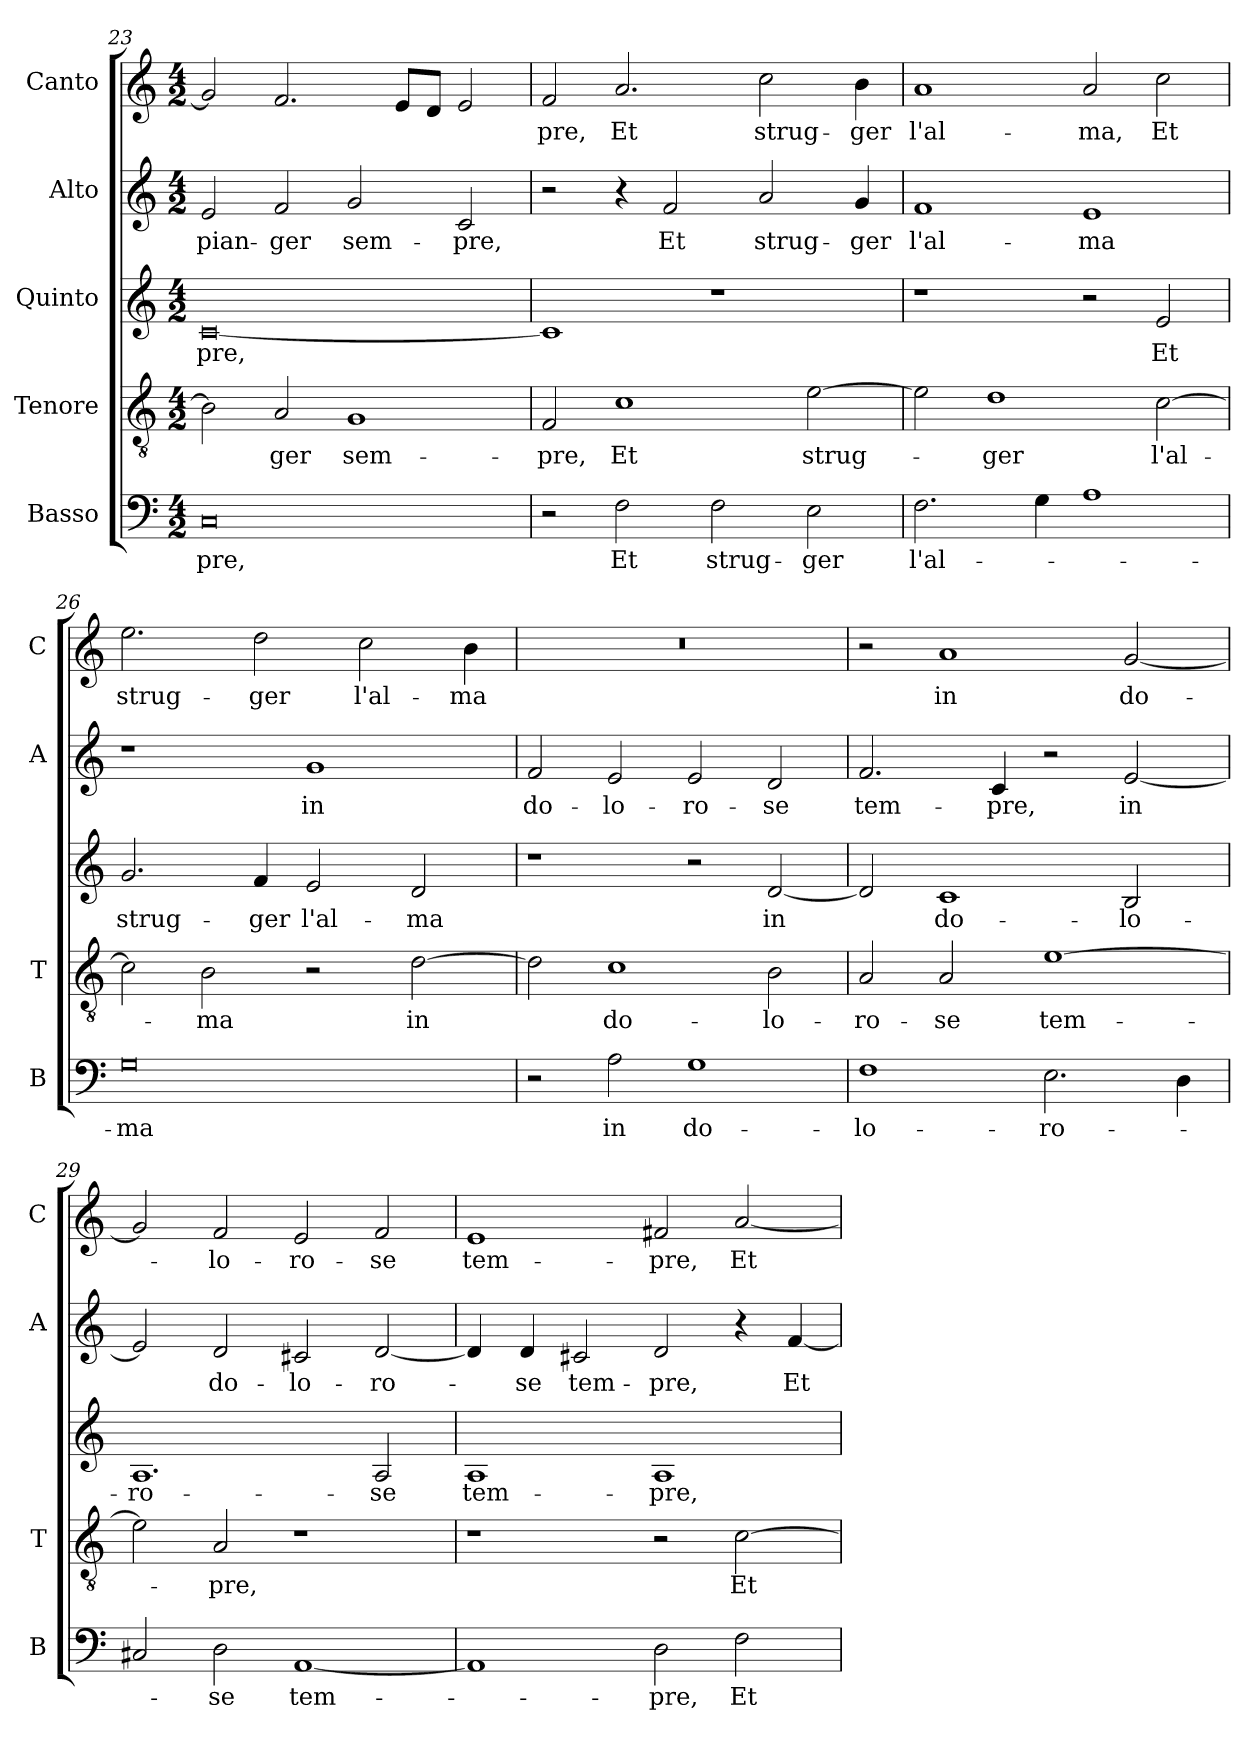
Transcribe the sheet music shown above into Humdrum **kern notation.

**kern	**text	**kern	**text	**kern	**text	**kern	**text	**kern	**text
*part5	*part5	*part4	*part4	*part3	*part3	*part2	*part2	*part1	*part1
*staff5	*staff5	*staff4	*staff4	*staff3	*staff3	*staff2	*staff2	*staff1	*staff1
*I"Basso	*	*I"Tenore	*	*I"Quinto	*	*I"Alto	*	*I"Canto	*
*I'B	*	*I'T	*	*	*	*I'A	*	*I'C	*
*clefF4	*	*clefGv2	*	*clefG2	*	*clefG2	*	*clefG2	*
*k[]	*	*k[]	*	*k[]	*	*k[]	*	*k[]	*
*C:	*	*C:	*	*C:	*	*C:	*	*C:	*
*M4/2	*	*M4/2	*	*M4/2	*	*M4/2	*	*M4/2	*
=23	=23	=23	=23	=23	=23	=23	=23	=23	=23
!	!LO:LY:b	!	!	!	!LO:LY:b	!	!LO:LY:b	!	!
0C	-pre,	2B-\]	.	[0c	-pre,	2e/	pian-	2g/]	.
!	!	!	!LO:LY:b	!	!	!	!LO:LY:b	!	!
.	.	2A/	-ger	.	.	2f/	-ger	2.f/	.
!	!	!	!LO:LY:b	!	!	!	!LO:LY:b	!	!
.	.	1G	sem-	.	.	2g/	sem-	.	.
.	.	.	.	.	.	.	.	8e/L	.
.	.	.	.	.	.	.	.	8d/J	.
!	!	!	!	!	!	!	!LO:LY:b	!	!
.	.	.	.	.	.	2c/	-pre,	2e/	.
!!LO:PB:g=z
=24	=24	=24	=24	=24	=24	=24	=24	=24	=24
!	!	!	!LO:LY:b	!	!	!	!	!	!LO:LY:b
2r	.	2F/	-pre,	1c]	.	2r	.	2f/	-pre,
!	!LO:LY:b	!	!LO:LY:b	!	!	!	!	!	!LO:LY:b
2F\	Et	1c	Et	.	.	4r	.	2.a/	Et
!	!	!	!	!	!	!	!LO:LY:b	!	!
.	.	.	.	.	.	2f/	Et	.	.
!	!LO:LY:b	!	!	!	!	!	!	!	!
2F\	strug-	.	.	1r	.	.	.	.	.
!	!	!	!	!	!	!	!LO:LY:b	!	!LO:LY:b
.	.	.	.	.	.	2a/	strug-	2cc\	strug-
!	!LO:LY:b	!	!LO:LY:b	!	!	!	!	!	!
2E\	-ger	[2e\	strug-	.	.	.	.	.	.
!	!	!	!	!	!	!	!LO:LY:b	!	!LO:LY:b
.	.	.	.	.	.	4g/	-ger	4b\	-ger
=25	=25	=25	=25	=25	=25	=25	=25	=25	=25
!	!LO:LY:b	!	!	!	!	!	!LO:LY:b	!	!LO:LY:b
2.F\	l'al-	2e\]	.	1r	.	1f	l'al-	1a	l'al-
!	!	!	!LO:LY:b	!	!	!	!	!	!
.	.	1d	-ger	.	.	.	.	.	.
4G\	.	.	.	.	.	.	.	.	.
!	!	!	!	!	!	!	!LO:LY:b	!	!LO:LY:b
1A	.	.	.	2r	.	1e	-ma	2a/	-ma,
!	!	!	!LO:LY:b	!	!LO:LY:b	!	!	!	!LO:LY:b
.	.	[2c\	l'al-	2e/	Et	.	.	2cc\	Et
=26	=26	=26	=26	=26	=26	=26	=26	=26	=26
!	!LO:LY:b	!	!	!	!LO:LY:b	!	!	!	!LO:LY:b
0G	-ma	2c\]	.	2.g/	strug-	1r	.	2.ee\	strug-
!	!	!	!LO:LY:b	!	!	!	!	!	!
.	.	2B\	-ma	.	.	.	.	.	.
!	!	!	!	!	!LO:LY:b	!	!	!	!LO:LY:b
.	.	.	.	4f/	-ger	.	.	2dd\	-ger
!	!	!	!	!	!LO:LY:b	!	!LO:LY:b	!	!
.	.	2r	.	2e/	l'al-	1g	in	.	.
!	!	!	!	!	!	!	!	!	!LO:LY:b
.	.	.	.	.	.	.	.	2cc\	l'al-
!	!	!	!LO:LY:b	!	!LO:LY:b	!	!	!	!
.	.	[2d\	in	2d/	-ma	.	.	.	.
!	!	!	!	!	!	!	!	!	!LO:LY:b
.	.	.	.	.	.	.	.	4b\	-ma
=27	=27	=27	=27	=27	=27	=27	=27	=27	=27
!	!	!	!	!	!	!	!LO:LY:b	!	!
2r	.	2d\]	.	1r	.	2f/	do-	0r	.
!	!LO:LY:b	!	!LO:LY:b	!	!	!	!LO:LY:b	!	!
2A\	in	1c	do-	.	.	2e/	-lo-	.	.
!	!LO:LY:b	!	!	!	!	!	!LO:LY:b	!	!
1G	do-	.	.	2r	.	2e/	-ro-	.	.
!	!	!	!LO:LY:b	!	!LO:LY:b	!	!LO:LY:b	!	!
.	.	2B\	-lo-	[2d/	in	2d/	-se	.	.
=28	=28	=28	=28	=28	=28	=28	=28	=28	=28
!	!LO:LY:b	!	!LO:LY:b	!	!	!	!LO:LY:b	!	!
1F	-lo-	2A/	-ro-	2d/]	.	2.f/	tem-	2r	.
!	!	!	!LO:LY:b	!	!LO:LY:b	!	!	!	!LO:LY:b
.	.	2A/	-se	1c	do-	.	.	1a	in
!	!	!	!	!	!	!	!LO:LY:b	!	!
.	.	.	.	.	.	4c/	-pre,	.	.
!	!LO:LY:b	!	!LO:LY:b	!	!	!	!	!	!
2.E\	-ro-	[1e	tem-	.	.	2r	.	.	.
!	!	!	!	!	!LO:LY:b	!	!LO:LY:b	!	!LO:LY:b
.	.	.	.	2B/	-lo-	[2e/	in	[2g/	do-
4D\	.	.	.	.	.	.	.	.	.
!!LO:LB:g=z
=29	=29	=29	=29	=29	=29	=29	=29	=29	=29
!	!	!	!	!	!LO:LY:b	!	!	!	!
2C#X/	.	2e\]	.	1.A	-ro-	2e/]	.	2g/]	.
!	!LO:LY:b	!	!LO:LY:b	!	!	!	!LO:LY:b	!	!LO:LY:b
2D\	-se	2A/	-pre,	.	.	2d/	do-	2f/	-lo-
!	!LO:LY:b	!	!	!	!	!	!LO:LY:b	!	!LO:LY:b
[1AA	tem-	1r	.	.	.	2c#X/	-lo-	2e/	-ro-
!	!	!	!	!	!LO:LY:b	!	!LO:LY:b	!	!LO:LY:b
.	.	.	.	2A/	-se	[2d/	-ro-	2f/	-se
=30	=30	=30	=30	=30	=30	=30	=30	=30	=30
!	!	!	!	!	!LO:LY:b	!	!	!	!LO:LY:b
1AA]	.	1r	.	1A	tem-	4d/]	.	1e	tem-
!	!	!	!	!	!	!	!LO:LY:b	!	!
.	.	.	.	.	.	4d/	-se	.	.
!	!	!	!	!	!	!	!LO:LY:b	!	!
.	.	.	.	.	.	2c#X/	tem-	.	.
!	!LO:LY:b	!	!	!	!LO:LY:b	!	!LO:LY:b	!	!LO:LY:b
2D\	-pre,	2r	.	1A	-pre,	2d/	-pre,	2f#X/	-pre,
!	!LO:LY:b	!	!LO:LY:b	!	!	!	!	!	!LO:LY:b
2F\	Et	[2c\	Et	.	.	4r	.	[2a/	Et
!	!	!	!	!	!	!	!LO:LY:b	!	!
.	.	.	.	.	.	[4f/	Et	.	.
=	=	=	=	=	=	=	=	=	=
*-	*-	*-	*-	*-	*-	*-	*-	*-	*-
